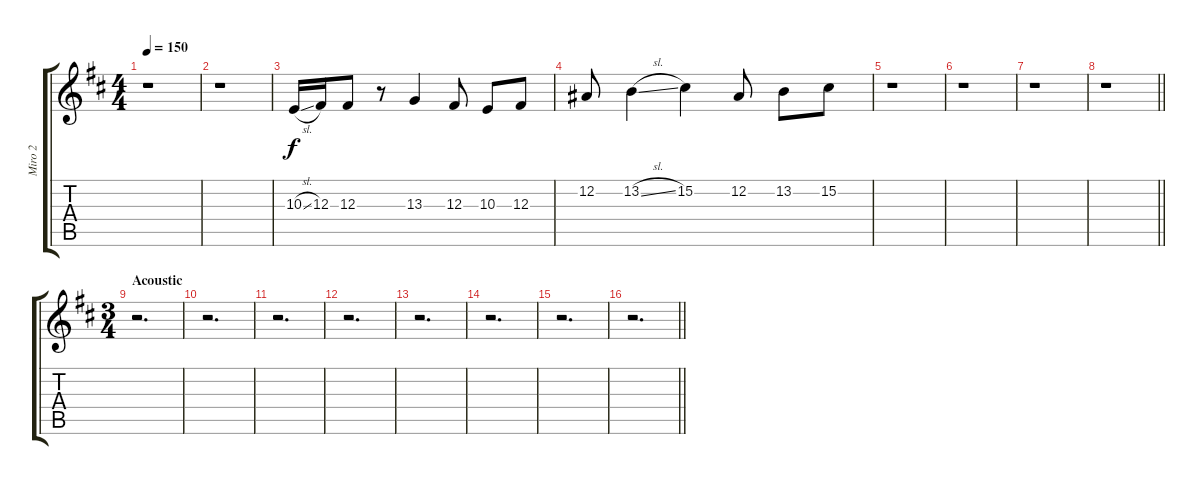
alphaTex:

\track ("Miro 2" "Miro 2") {instrument sitar}
\staff {score tabs}
\tuning (Eb4 Bb3 Gb3 Db3 Ab2 Eb2) {hide}
\ts (4 4)
\tempo 150
\clef g2
\ks bminor
r.1{dy f} |
r.1 |
10.3{sl}.16 12.3.16 12.3.8 r.8 13.3.4 12.3.8 10.3.8 12.3.8 |
12.2.8 13.2{sl}.4 15.2.4 12.2.8 13.2.8 15.2.8 |
r.1 |
r.1 |
r.1 |
\barLineRight lightlight
r.1 |
\ts (3 4)
\section ("" "Acoustic")
r.2{d} |
r.2{d} |
r.2{d} |
r.2{d} |
r.2{d} |
r.2{d} |
r.2{d} |
\barLineRight lightlight
r.2{d}
